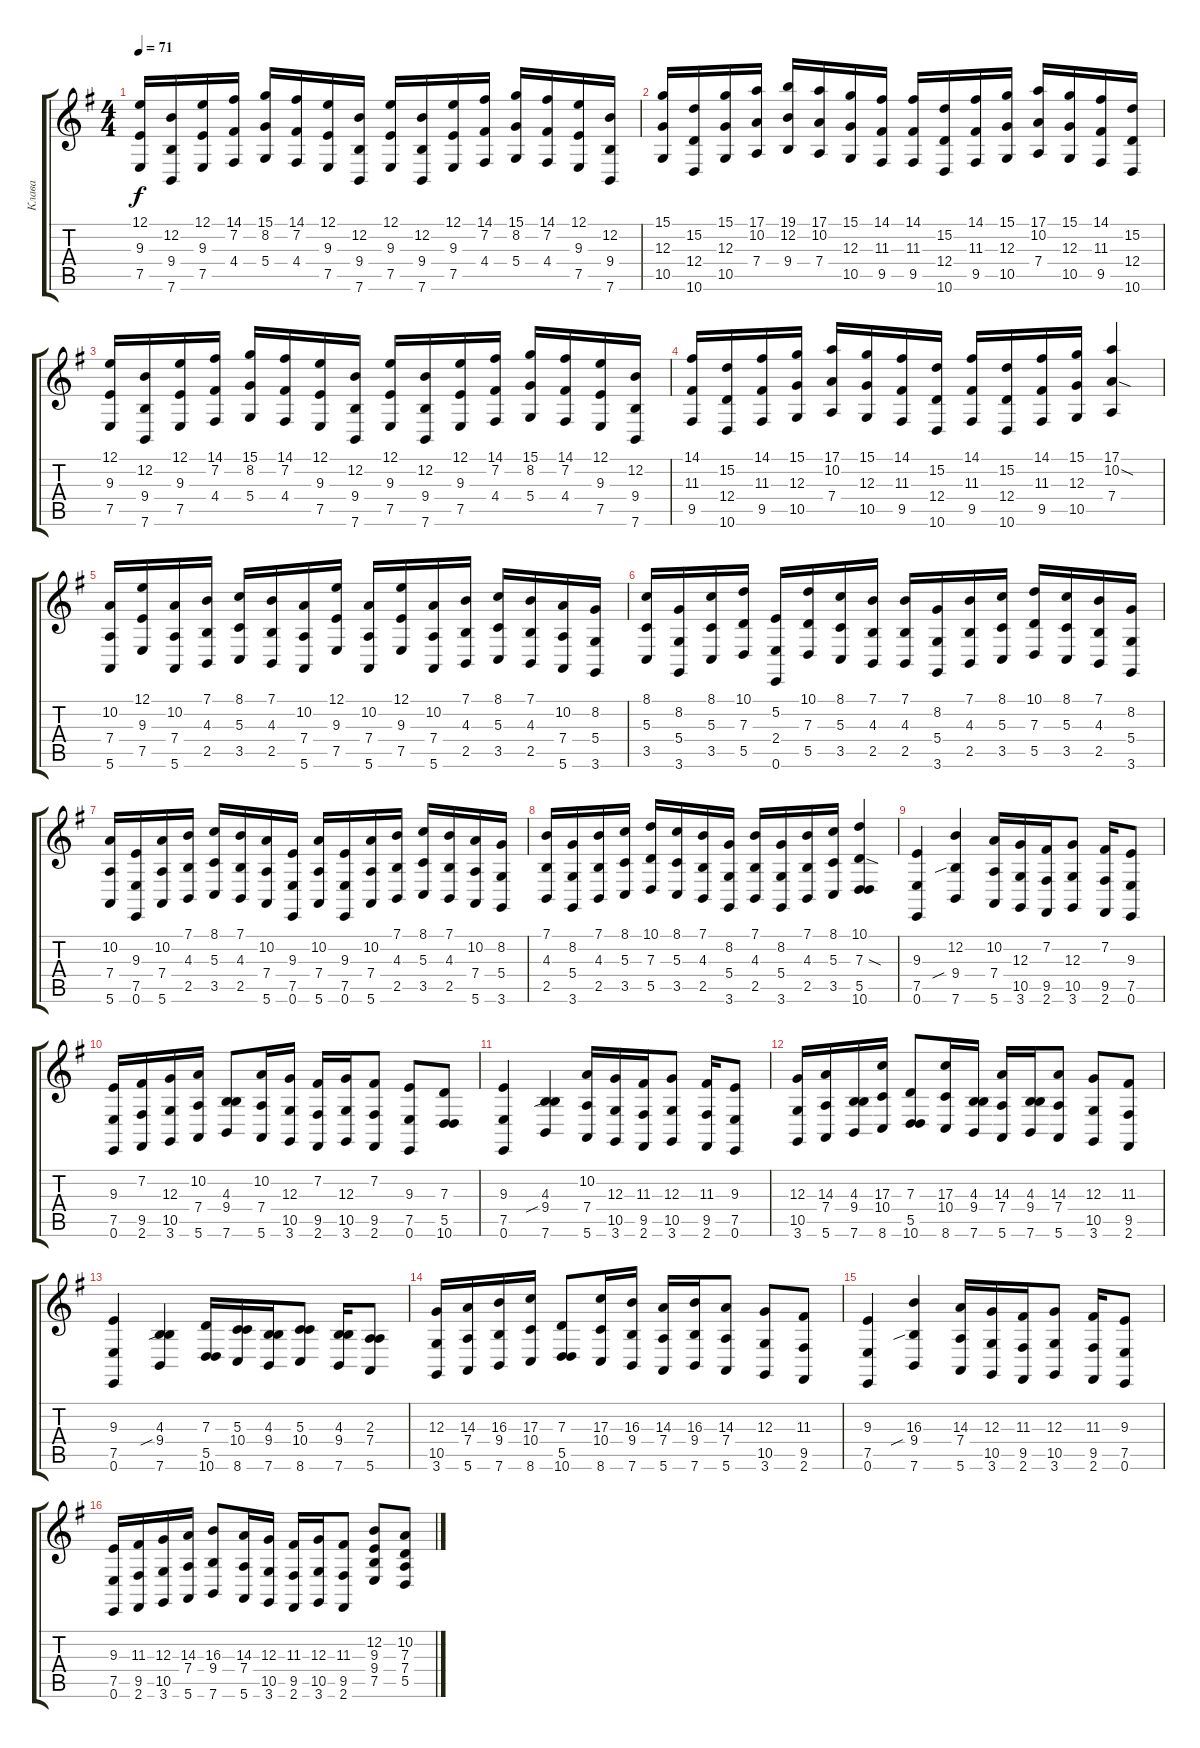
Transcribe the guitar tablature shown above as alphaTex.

\track ("Клава" "Клава") {instrument stringensemble1}
\staff {score tabs}
\tuning (E4 B3 G3 D3 A2 E2) {hide}
\ts (4 4)
\tempo 71
\clef g2
\ks eminor
(12.1 9.3 7.5).16{dy f} (12.2 9.4 7.6).16 (12.1 9.3 7.5).16 (14.1 7.2 4.4).16 (15.1 8.2 5.4).16 (14.1 7.2 4.4).16 (12.1 9.3 7.5).16 (12.2 9.4 7.6).16 (12.1 9.3 7.5).16 (12.2 9.4 7.6).16 (12.1 9.3 7.5).16 (14.1 7.2 4.4).16 (15.1 8.2 5.4).16 (14.1 7.2 4.4).16 (12.1 9.3 7.5).16 (12.2 9.4 7.6).16 |
(15.1 12.3 10.5).16 (15.2 12.4 10.6).16 (15.1 12.3 10.5).16 (17.1 10.2 7.4).16 (19.1 12.2 9.4).16 (17.1 10.2 7.4).16 (15.1 12.3 10.5).16 (14.1 11.3 9.5).16 (14.1 11.3 9.5).16 (15.2 12.4 10.6).16 (14.1 11.3 9.5).16 (15.1 12.3 10.5).16 (17.1 10.2 7.4).16 (15.1 12.3 10.5).16 (14.1 11.3 9.5).16 (15.2 12.4 10.6).16 |
(12.1 9.3 7.5).16 (12.2 9.4 7.6).16 (12.1 9.3 7.5).16 (14.1 7.2 4.4).16 (15.1 8.2 5.4).16 (14.1 7.2 4.4).16 (12.1 9.3 7.5).16 (12.2 9.4 7.6).16 (12.1 9.3 7.5).16 (12.2 9.4 7.6).16 (12.1 9.3 7.5).16 (14.1 7.2 4.4).16 (15.1 8.2 5.4).16 (14.1 7.2 4.4).16 (12.1 9.3 7.5).16 (12.2 9.4 7.6).16 |
(14.1 11.3 9.5).16 (15.2 12.4 10.6).16 (14.1 11.3 9.5).16 (15.1 12.3 10.5).16 (17.1 10.2 7.4).16 (15.1 12.3 10.5).16 (14.1 11.3 9.5).16 (15.2 12.4 10.6).16 (14.1 11.3 9.5).16 (15.2 12.4 10.6).16 (14.1 11.3 9.5).16 (15.1 12.3 10.5).16 (17.1 10.2{sod} 7.4).4 |
(10.2 7.4 5.6).16 (12.1 9.3 7.5).16 (10.2 7.4 5.6).16 (7.1 4.3 2.5).16 (8.1 5.3 3.5).16 (7.1 4.3 2.5).16 (10.2 7.4 5.6).16 (12.1 9.3 7.5).16 (10.2 7.4 5.6).16 (12.1 9.3 7.5).16 (10.2 7.4 5.6).16 (7.1 4.3 2.5).16 (8.1 5.3 3.5).16 (7.1 4.3 2.5).16 (10.2 7.4 5.6).16 (8.2 5.4 3.6).16 |
(8.1 5.3 3.5).16 (8.2 5.4 3.6).16 (8.1 5.3 3.5).16 (10.1 7.3 5.5).16 (5.2 2.4 0.6).16 (10.1 7.3 5.5).16 (8.1 5.3 3.5).16 (7.1 4.3 2.5).16 (7.1 4.3 2.5).16 (8.2 5.4 3.6).16 (7.1 4.3 2.5).16 (8.1 5.3 3.5).16 (10.1 7.3 5.5).16 (8.1 5.3 3.5).16 (7.1 4.3 2.5).16 (8.2 5.4 3.6).16 |
(10.2 7.4 5.6).16 (9.3 7.5 0.6).16 (10.2 7.4 5.6).16 (7.1 4.3 2.5).16 (8.1 5.3 3.5).16 (7.1 4.3 2.5).16 (10.2 7.4 5.6).16 (9.3 7.5 0.6).16 (10.2 7.4 5.6).16 (9.3 7.5 0.6).16 (10.2 7.4 5.6).16 (7.1 4.3 2.5).16 (8.1 5.3 3.5).16 (7.1 4.3 2.5).16 (10.2 7.4 5.6).16 (8.2 5.4 3.6).16 |
(7.1 4.3 2.5).16 (8.2 5.4 3.6).16 (7.1 4.3 2.5).16 (8.1 5.3 3.5).16 (10.1 7.3 5.5).16 (8.1 5.3 3.5).16 (7.1 4.3 2.5).16 (8.2 5.4 3.6).16 (7.1 4.3 2.5).16 (8.2 5.4 3.6).16 (7.1 4.3 2.5).16 (8.1 5.3 3.5).16 (10.1 7.3{sod} 5.5 10.6).4 |
(9.3 7.5 0.6).4 (12.2 9.4{sib} 7.6).4 (10.2 7.4 5.6).16 (12.3 10.5 3.6).16 (7.2 9.5 2.6).16 (12.3 10.5 3.6).8 (7.2 9.5 2.6).16 (9.3 7.5 0.6).8 |
(9.3 7.5 0.6).16 (7.2 9.5 2.6).16 (12.3 10.5 3.6).16 (10.2 7.4 5.6).16 (4.3 9.4 7.6).8 (10.2 7.4 5.6).16 (12.3 10.5 3.6).16 (7.2 9.5 2.6).16 (12.3 10.5 3.6).16 (7.2 9.5 2.6).8 (9.3 7.5 0.6).8 (7.3 5.5 10.6).8 |
(9.3 7.5 0.6).4 (4.3 9.4{sib} 7.6).4 (10.2 7.4 5.6).16 (12.3 10.5 3.6).16 (11.3 9.5 2.6).16 (12.3 10.5 3.6).8 (11.3 9.5 2.6).16 (9.3 7.5 0.6).8 |
(12.3 10.5 3.6).16 (14.3 7.4 5.6).16 (4.3 9.4 7.6).16 (17.3 10.4 8.6).16 (7.3 5.5 10.6).8 (17.3 10.4 8.6).16 (4.3 9.4 7.6).16 (14.3 7.4 5.6).16 (4.3 9.4 7.6).16 (14.3 7.4 5.6).8 (12.3 10.5 3.6).8 (11.3 9.5 2.6).8 |
(9.3 7.5 0.6).4 (4.3 9.4{sib} 7.6).4 (7.3 5.5 10.6).16 (5.3 10.4 8.6).16 (4.3 9.4 7.6).16 (5.3 10.4 8.6).8 (4.3 9.4 7.6).16 (2.3 7.4 5.6).8 |
(12.3 10.5 3.6).16 (14.3 7.4 5.6).16 (16.3 9.4 7.6).16 (17.3 10.4 8.6).16 (7.3 5.5 10.6).8 (17.3 10.4 8.6).16 (16.3 9.4 7.6).16 (14.3 7.4 5.6).16 (16.3 9.4 7.6).16 (14.3 7.4 5.6).8 (12.3 10.5 3.6).8 (11.3 9.5 2.6).8 |
(9.3 7.5 0.6).4 (16.3 9.4{sib} 7.6).4 (14.3 7.4 5.6).16 (12.3 10.5 3.6).16 (11.3 9.5 2.6).16 (12.3 10.5 3.6).8 (11.3 9.5 2.6).16 (9.3 7.5 0.6).8 |
(9.3 7.5 0.6).16 (11.3 9.5 2.6).16 (12.3 10.5 3.6).16 (14.3 7.4 5.6).16 (16.3 9.4 7.6).8 (14.3 7.4 5.6).16 (12.3 10.5 3.6).16 (11.3 9.5 2.6).16 (12.3 10.5 3.6).16 (11.3 9.5 2.6).8 (12.2 9.3 9.4 7.5).8 (10.2 7.3 7.4 5.5).8
